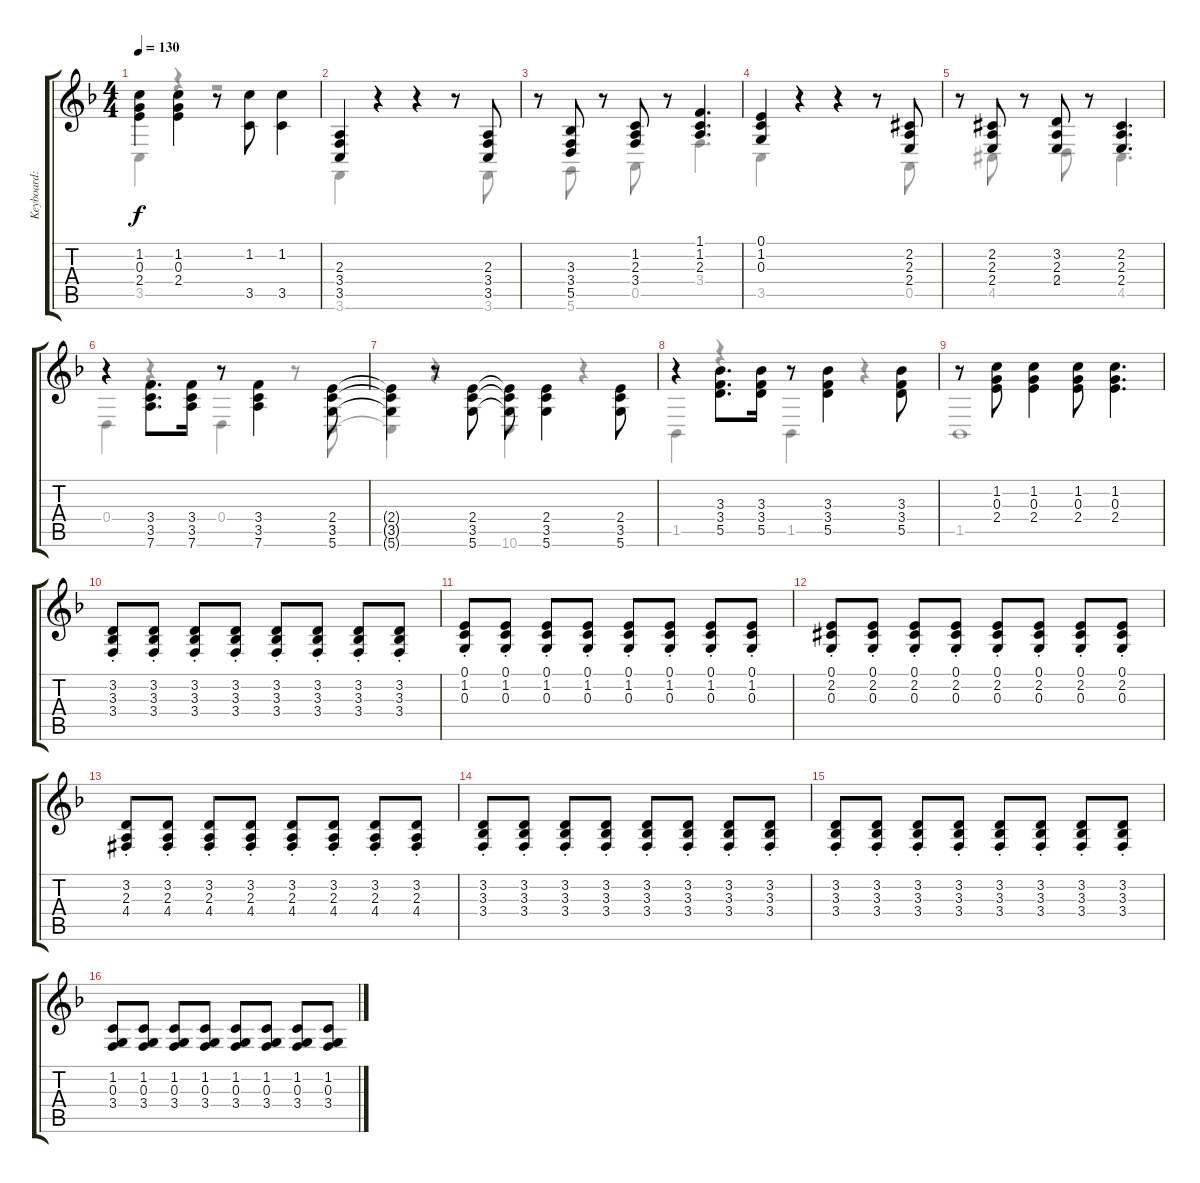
\track ("Keyboard: Tsumugi Kotobuki" "Keyboard: ") {instrument electricgrandpiano}
\staff {score tabs}
\tuning (E4 B3 G3 D3 A2 D2) {hide}
\voice
\ts (4 4)
\tempo 130
\clef g2
\ks f
(1.2{t} 0.3{t} 2.4{t}).4{ot 8vb dy f beam Down} (1.2 0.3 2.4).4{ot 8vb beam Down} r.8{ot 8vb} (1.2 3.5).8{ot 8vb beam Down} (1.2 3.5).4{ot 8vb beam Down} |
(2.3 3.4 3.5).4 r.4 r.4 r.8 (2.3 3.4 3.5).8 |
r.8 (3.3 3.4 5.5).8 r.8 (1.2 2.3 3.4).8 r.8 (1.1 1.2 2.3).4{d} |
(0.1 1.2 0.3).4 r.4 r.4 r.8 (2.2{acc #} 2.3 2.4).8 |
r.8 (2.2{acc #} 2.3 2.4).8 r.8 (3.2 2.3 2.4).8 r.8 (2.2{acc #} 2.3 2.4).4{d} |
r.4{ot 8vb} (3.4 3.5 7.6).8{d ot 8vb beam Down} (3.4 3.5 7.6).16{ot 8vb beam Down} r.8{ot 8vb} (3.4 3.5 7.6).4{ot 8vb beam Down} (2.4 3.5 5.6).8{ot 8vb beam Down} |
(2.4{t} 3.5{t} 5.6{t}).4{ot 8vb beam Down} r.8{ot 8vb} (2.4 3.5 5.6).8{ot 8vb beam Down} (2.4{t} 3.5{t} 5.6{t}).8{ot 8vb beam Down} (2.4 3.5 5.6).4{ot 8vb beam Down} (2.4 3.5 5.6).8{ot 8vb beam Down} |
r.4{ot 8vb} (3.3 3.4 5.5).8{d ot 8vb beam Down} (3.3 3.4 5.5).16{ot 8vb beam Down} r.8{ot 8vb} (3.3 3.4 5.5).4{ot 8vb beam Down} (3.3 3.4 5.5).8{ot 8vb beam Down} |
r.8{ot 8vb} (1.2 0.3 2.4).8{ot 8vb beam Down} (1.2 0.3 2.4).4{ot 8vb beam Down} (1.2 0.3 2.4).8{ot 8vb beam Down} (1.2 0.3 2.4).4{d ot 8vb beam Down} |
(3.2{st} 3.3{st} 3.4{st}).8 (3.2{st} 3.3{st} 3.4{st}).8 (3.2{st} 3.3{st} 3.4{st}).8 (3.2{st} 3.3{st} 3.4{st}).8 (3.2{st} 3.3{st} 3.4{st}).8 (3.2{st} 3.3{st} 3.4{st}).8 (3.2{st} 3.3{st} 3.4{st}).8 (3.2{st} 3.3{st} 3.4{st}).8 |
(0.1{st} 1.2{st} 0.3{st}).8 (0.1{st} 1.2{st} 0.3{st}).8 (0.1{st} 1.2{st} 0.3{st}).8 (0.1{st} 1.2{st} 0.3{st}).8 (0.1{st} 1.2{st} 0.3{st}).8 (0.1{st} 1.2{st} 0.3{st}).8 (0.1{st} 1.2{st} 0.3{st}).8 (0.1{st} 1.2{st} 0.3{st}).8 |
(0.1{st} 2.2{st acc #} 0.3{st}).8 (0.1{st} 2.2{st acc #} 0.3{st}).8 (0.1{st} 2.2{st acc #} 0.3{st}).8 (0.1{st} 2.2{st acc #} 0.3{st}).8 (0.1{st} 2.2{st acc #} 0.3{st}).8 (0.1{st} 2.2{st acc #} 0.3{st}).8 (0.1{st} 2.2{st acc #} 0.3{st}).8 (0.1{st} 2.2{st acc #} 0.3{st}).8 |
(3.2{st} 2.3{st} 4.4{st acc #}).8 (3.2{st} 2.3{st} 4.4{st acc #}).8 (3.2{st} 2.3{st} 4.4{st acc #}).8 (3.2{st} 2.3{st} 4.4{st acc #}).8 (3.2{st} 2.3{st} 4.4{st acc #}).8 (3.2{st} 2.3{st} 4.4{st acc #}).8 (3.2{st} 2.3{st} 4.4{st acc #}).8 (3.2{st} 2.3{st} 4.4{st acc #}).8 |
(3.2{st} 3.3{st} 3.4{st}).8 (3.2{st} 3.3{st} 3.4{st}).8 (3.2{st} 3.3{st} 3.4{st}).8 (3.2{st} 3.3{st} 3.4{st}).8 (3.2{st} 3.3{st} 3.4{st}).8 (3.2{st} 3.3{st} 3.4{st}).8 (3.2{st} 3.3{st} 3.4{st}).8 (3.2{st} 3.3{st} 3.4{st}).8 |
(3.2{st} 3.3{st} 3.4{st}).8 (3.2{st} 3.3{st} 3.4{st}).8 (3.2{st} 3.3{st} 3.4{st}).8 (3.2{st} 3.3{st} 3.4{st}).8 (3.2{st} 3.3{st} 3.4{st}).8 (3.2{st} 3.3{st} 3.4{st}).8 (3.2{st} 3.3{st} 3.4{st}).8 (3.2{st} 3.3{st} 3.4{st}).8 |
(1.2 0.3 3.4).8 (1.2 0.3 3.4).8 (1.2 0.3 3.4).8 (1.2 0.3 3.4).8 (1.2 0.3 3.4).8 (1.2 0.3 3.4).8 (1.2 0.3 3.4).8 (1.2 0.3 3.4).8
\voice
\clef g2
\ottava regular
\simile none
\ks f
3.5{t}.4{dy f} r.4 r.2 |
3.6.4 r.4 r.4 r.8 3.6.8 |
r.8 5.6.8 r.8 0.5.8 r.8 3.4.4{d} |
3.5.4 r.4 r.4 r.8 0.5.8 |
r.8 4.5{acc #}.8 r.8 0.4.8 r.8 4.5{acc #}.4{d} |
0.4.4 r.4 0.4.4 r.8 3.5.8 |
3.5{t}.4 r.4 10.6.4 r.4 |
1.5.4 r.4 1.5.4 r.4 |
1.5.1 |
|
|
|
|
|
|
